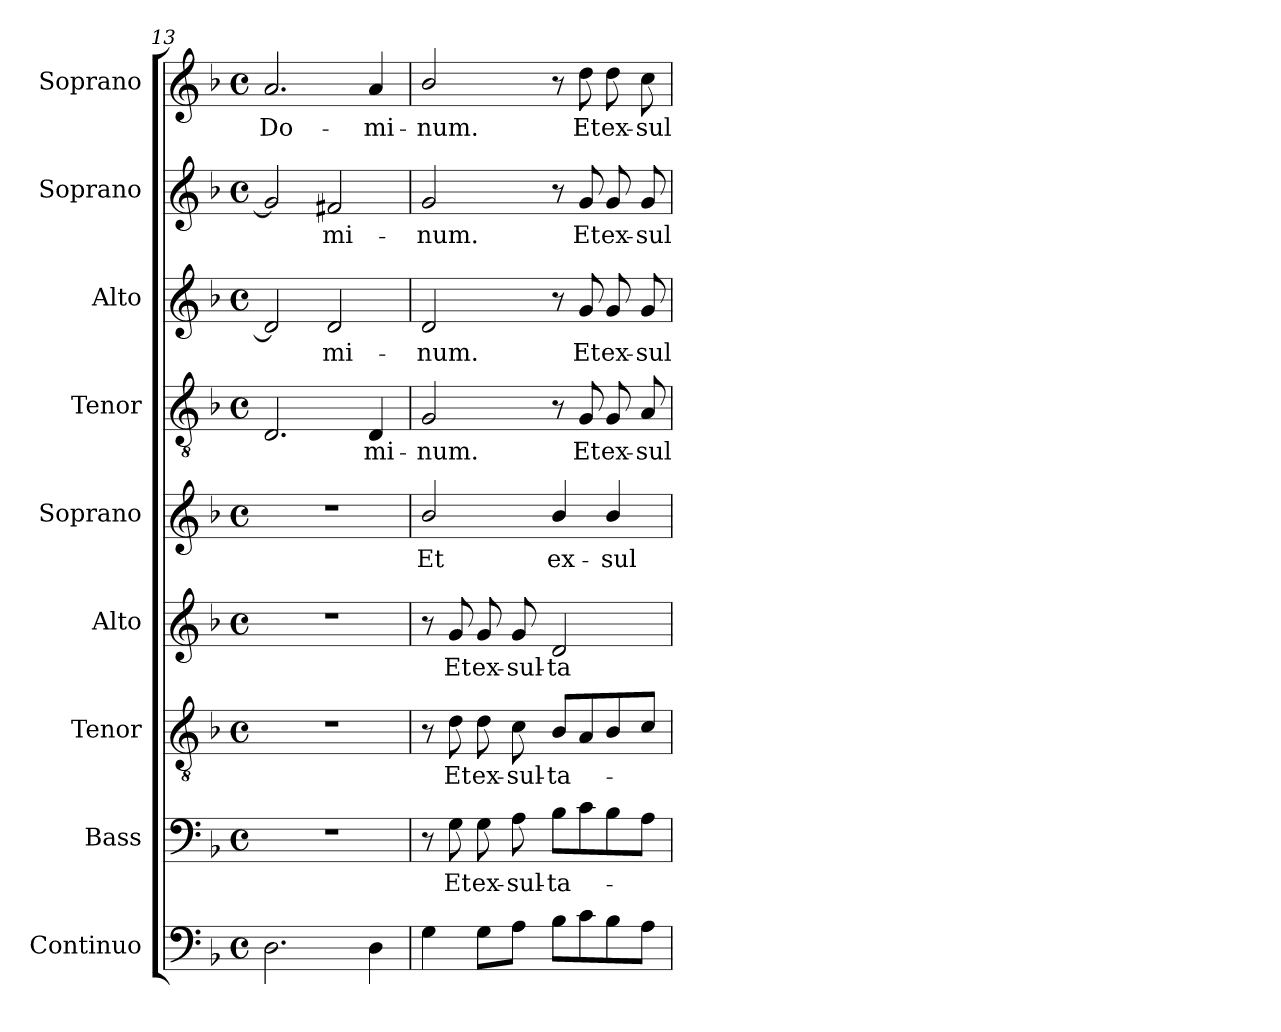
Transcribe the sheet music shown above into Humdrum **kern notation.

**kern	**kern	**text	**kern	**text	**kern	**text	**kern	**text	**kern	**text	**kern	**text	**kern	**text	**kern	**text
*part9	*part8	*part8	*part7	*part7	*part6	*part6	*part5	*part5	*part4	*part4	*part3	*part3	*part2	*part2	*part1	*part1
*staff9	*staff8	*staff8	*staff7	*staff7	*staff6	*staff6	*staff5	*staff5	*staff4	*staff4	*staff3	*staff3	*staff2	*staff2	*staff1	*staff1
*I"Continuo	*I"Bass	*	*I"Tenor	*	*I"Alto	*	*I"Soprano	*	*I"Tenor	*	*I"Alto	*	*I"Soprano	*	*I"Soprano	*
*I'Cont.	*I'B.	*	*I'T.	*	*I'A.	*	*I'S.	*	*I'T.	*	*I'A.	*	*I'S.	*	*I'S.	*
*clefF4	*clefF4	*	*clefGv2	*	*clefG2	*	*clefG2	*	*clefGv2	*	*clefG2	*	*clefG2	*	*clefG2	*
*	*	*	*ITrd7c12	*	*	*	*	*	*ITrd7c12	*	*	*	*	*	*	*
*k[b-]	*k[b-]	*	*k[b-]	*	*k[b-]	*	*k[b-]	*	*k[b-]	*	*k[b-]	*	*k[b-]	*	*k[b-]	*
*F:	*F:	*	*F:	*	*F:	*	*F:	*	*F:	*	*F:	*	*F:	*	*F:	*
*M4/4	*M4/4	*	*M4/4	*	*M4/4	*	*M4/4	*	*M4/4	*	*M4/4	*	*M4/4	*	*M4/4	*
*met(c)	*met(c)	*	*met(c)	*	*met(c)	*	*met(c)	*	*met(c)	*	*met(c)	*	*met(c)	*	*met(c)	*
=13	=13	=13	=13	=13	=13	=13	=13	=13	=13	=13	=13	=13	=13	=13	=13	=13
!	!	!	!	!	!	!	!	!	!	!	!	!	!	!	!	!LO:LY:b:color=#000000
2.Di\	1r	.	1r	.	1r	.	1r	.	2.DDi/	.	2di/]	.	2gi/]	.	2.ai/	Do-
!	!	!	!	!	!	!	!	!	!	!	!	!LO:LY:b:color=#000000	!	!	!	!
!	!	!	!	!	!	!	!	!	!	!	!	!	!	!LO:LY:b:color=#000000	!	!
.	.	.	.	.	.	.	.	.	.	.	2di/	-mi-	2f#Xi/	-mi-	.	.
!	!	!	!	!	!	!	!	!	!	!LO:LY:b:color=#000000	!	!	!	!	!	!
!	!	!	!	!	!	!	!	!	!	!	!	!	!	!	!	!LO:LY:b:color=#000000
4Di\	.	.	.	.	.	.	.	.	4DDi/	-mi-	.	.	.	.	4ai/	-mi-
!!LO:LB:g=z
=14	=14	=14	=14	=14	=14	=14	=14	=14	=14	=14	=14	=14	=14	=14	=14	=14
!	!	!	!	!	!	!	!	!LO:LY:b:color=#000000	!	!	!	!	!	!	!	!
!	!	!	!	!	!	!	!	!	!	!LO:LY:b:color=#000000	!	!	!	!	!	!
!	!	!	!	!	!	!	!	!	!	!	!	!LO:LY:b:color=#000000	!	!	!	!
!	!	!	!	!	!	!	!	!	!	!	!	!	!	!LO:LY:b:color=#000000	!	!
!	!	!	!	!	!	!	!	!	!	!	!	!	!	!	!	!LO:LY:b:color=#000000
4Gi\	8r	.	8r	.	8r	.	2b-i/	Et	2GGi/	-num.	2di/	-num.	2gi/	-num.	2b-i/	-num.
!	!	!LO:LY:b:color=#000000	!	!	!	!	!	!	!	!	!	!	!	!	!	!
!	!	!	!	!LO:LY:b:color=#000000	!	!	!	!	!	!	!	!	!	!	!	!
!	!	!	!	!	!	!LO:LY:b:color=#000000	!	!	!	!	!	!	!	!	!	!
.	8Gi\	Et	8Di\	Et	8gi/	Et	.	.	.	.	.	.	.	.	.	.
!	!	!LO:LY:b:color=#000000	!	!	!	!	!	!	!	!	!	!	!	!	!	!
!	!	!	!	!LO:LY:b:color=#000000	!	!	!	!	!	!	!	!	!	!	!	!
!	!	!	!	!	!	!LO:LY:b:color=#000000	!	!	!	!	!	!	!	!	!	!
8Gi\L	8Gi\	ex-	8Di\	ex-	8gi/	ex-	.	.	.	.	.	.	.	.	.	.
!	!	!LO:LY:b:color=#000000	!	!	!	!	!	!	!	!	!	!	!	!	!	!
!	!	!	!	!LO:LY:b:color=#000000	!	!	!	!	!	!	!	!	!	!	!	!
!	!	!	!	!	!	!LO:LY:b:color=#000000	!	!	!	!	!	!	!	!	!	!
8Ai\J	8Ai\	-sul-	8Ci\	-sul-	8gi/	-sul-	.	.	.	.	.	.	.	.	.	.
!	!	!LO:LY:b:color=#000000	!	!	!	!	!	!	!	!	!	!	!	!	!	!
!	!	!	!	!LO:LY:b:color=#000000	!	!	!	!	!	!	!	!	!	!	!	!
!	!	!	!	!	!	!LO:LY:b:color=#000000	!	!	!	!	!	!	!	!	!	!
!	!	!	!	!	!	!	!	!LO:LY:b:color=#000000	!	!	!	!	!	!	!	!
8B-i\L	8B-i\L	-ta-	8BB-i/L	-ta-	2di/	-ta-	4b-i/	ex-	8r	.	8r	.	8r	.	8r	.
!	!	!	!	!	!	!	!	!	!	!LO:LY:b:color=#000000	!	!	!	!	!	!
!	!	!	!	!	!	!	!	!	!	!	!	!LO:LY:b:color=#000000	!	!	!	!
!	!	!	!	!	!	!	!	!	!	!	!	!	!	!LO:LY:b:color=#000000	!	!
!	!	!	!	!	!	!	!	!	!	!	!	!	!	!	!	!LO:LY:b:color=#000000
8ci\	8ci\	.	8AAi/	.	.	.	.	.	8GGi/	Et	8gi/	Et	8gi/	Et	8ddi\	Et
!	!	!	!	!	!	!	!	!LO:LY:b:color=#000000	!	!	!	!	!	!	!	!
!	!	!	!	!	!	!	!	!	!	!LO:LY:b:color=#000000	!	!	!	!	!	!
!	!	!	!	!	!	!	!	!	!	!	!	!LO:LY:b:color=#000000	!	!	!	!
!	!	!	!	!	!	!	!	!	!	!	!	!	!	!LO:LY:b:color=#000000	!	!
!	!	!	!	!	!	!	!	!	!	!	!	!	!	!	!	!LO:LY:b:color=#000000
8B-i\	8B-i\	.	8BB-i/	.	.	.	4b-i/	-sul-	8GGi/	ex-	8gi/	ex-	8gi/	ex-	8ddi\	ex-
!	!	!	!	!	!	!	!	!	!	!LO:LY:b:color=#000000	!	!	!	!	!	!
!	!	!	!	!	!	!	!	!	!	!	!	!LO:LY:b:color=#000000	!	!	!	!
!	!	!	!	!	!	!	!	!	!	!	!	!	!	!LO:LY:b:color=#000000	!	!
!	!	!	!	!	!	!	!	!	!	!	!	!	!	!	!	!LO:LY:b:color=#000000
8Ai\J	8Ai\J	.	8Ci/J	.	.	.	.	.	8AAi/	-sul-	8gi/	-sul-	8gi/	-sul-	8cci\	-sul-
=	=	=	=	=	=	=	=	=	=	=	=	=	=	=	=	=
*-	*-	*-	*-	*-	*-	*-	*-	*-	*-	*-	*-	*-	*-	*-	*-	*-
